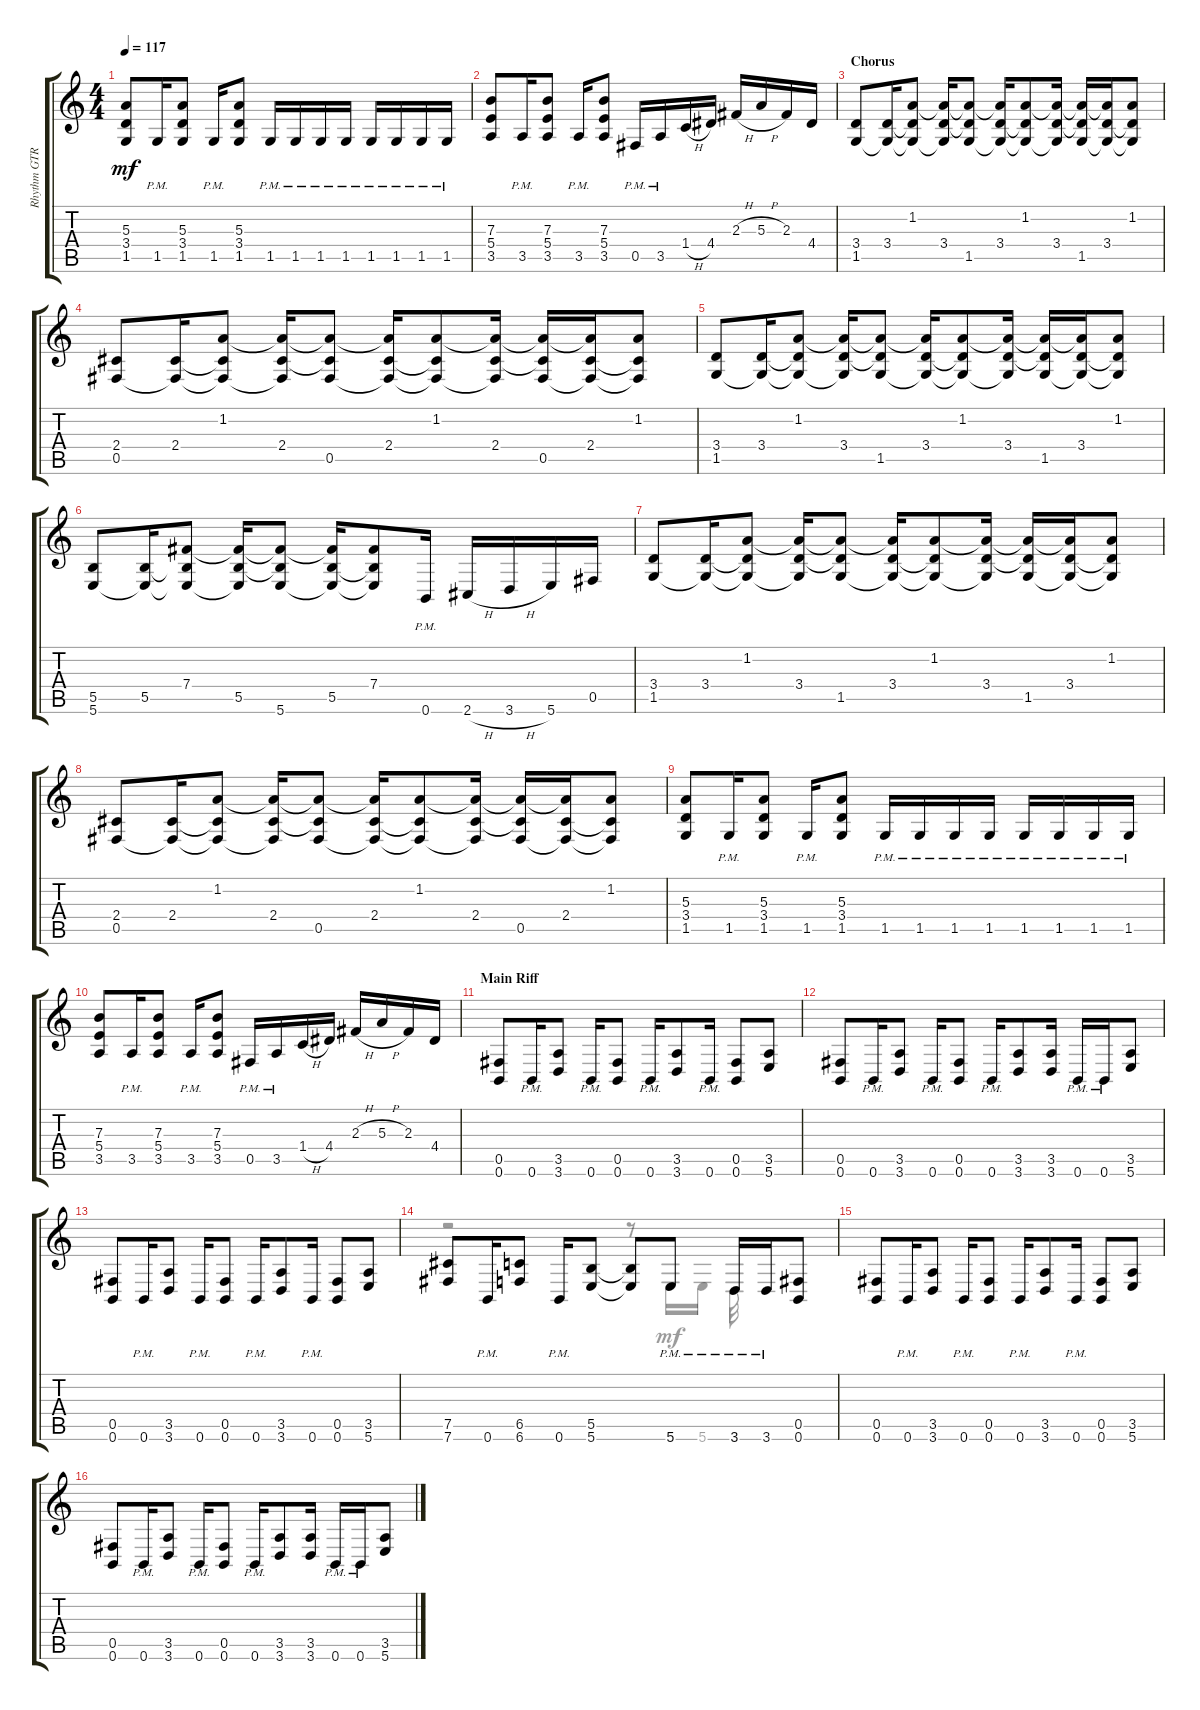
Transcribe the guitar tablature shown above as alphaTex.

\track ("Rhythm GTR 2" "Rhythm GTR") {instrument distortionguitar}
\staff {score tabs}
\tuning (Db4 Ab3 E3 B2 Gb2 B1) {hide}
\voice
\ts (4 4)
\tempo 117
\clef g2
\ks aminor
(5.3 3.4 1.5).8{dy mf} 1.5{pm}.16 (5.3 3.4 1.5).8 1.5{pm}.16 (5.3 3.4 1.5).8 1.5{pm}.16 1.5{pm}.16 1.5{pm}.16 1.5{pm}.16 1.5{pm}.16 1.5{pm}.16 1.5{pm}.16 1.5{pm}.16 |
(7.3 5.4 3.5).8 3.5{pm}.16 (7.3 5.4 3.5).8 3.5{pm}.16 (7.3 5.4 3.5).8 0.5{pm}.16 3.5{pm}.16 1.4{h}.16 4.4.16 2.3{h}.16 5.3{h}.16 2.3.16 4.4.16 |
\section ("" "Chorus")
(3.4 1.5).8 (3.4 1.5{t}).16 (1.2 3.4{t} 1.5{t}).8 (1.2{t} 3.4 1.5{t}).16 (1.2{t} 3.4{t} 1.5).8 (1.2{t} 3.4 1.5{t}).16 (1.2 3.4{t} 1.5{t}).8 (1.2{t} 3.4 1.5{t}).16 (1.2{t} 3.4{t} 1.5).16 (1.2{t} 3.4 1.5{t}).16 (1.2 3.4{t} 1.5{t}).8 |
(2.4 0.5).8 (2.4 0.5{t}).16 (1.2 2.4{t} 0.5{t}).8 (1.2{t} 2.4 0.5{t}).16 (1.2{t} 2.4{t} 0.5).8 (1.2{t} 2.4 0.5{t}).16 (1.2 2.4{t} 0.5{t}).8 (1.2{t} 2.4 0.5{t}).16 (1.2{t} 2.4{t} 0.5).16 (1.2{t} 2.4 0.5{t}).16 (1.2 2.4{t} 0.5{t}).8 |
(3.4 1.5).8 (3.4 1.5{t}).16 (1.2 3.4{t} 1.5{t}).8 (1.2{t} 3.4 1.5{t}).16 (1.2{t} 3.4{t} 1.5).8 (1.2{t} 3.4 1.5{t}).16 (1.2 3.4{t} 1.5{t}).8 (1.2{t} 3.4 1.5{t}).16 (1.2{t} 3.4{t} 1.5).16 (1.2{t} 3.4 1.5{t}).16 (1.2 3.4{t} 1.5{t}).8 |
(5.5 5.6).8 (5.5 5.6{t}).16 (7.4 5.5{t} 5.6{t}).8 (7.4{t} 5.5 5.6{t}).16 (7.4{t} 5.5{t} 5.6).8 (7.4{t} 5.5 5.6{t}).16 (7.4 5.5{t} 5.6{t}).8 0.6{pm}.16 2.6{h}.16 3.6{h}.16 5.6.16 0.5.16 |
(3.4 1.5).8 (3.4 1.5{t}).16 (1.2 3.4{t} 1.5{t}).8 (1.2{t} 3.4 1.5{t}).16 (1.2{t} 3.4{t} 1.5).8 (1.2{t} 3.4 1.5{t}).16 (1.2 3.4{t} 1.5{t}).8 (1.2{t} 3.4 1.5{t}).16 (1.2{t} 3.4{t} 1.5).16 (1.2{t} 3.4 1.5{t}).16 (1.2 3.4{t} 1.5{t}).8 |
(2.4 0.5).8 (2.4 0.5{t}).16 (1.2 2.4{t} 0.5{t}).8 (1.2{t} 2.4 0.5{t}).16 (1.2{t} 2.4{t} 0.5).8 (1.2{t} 2.4 0.5{t}).16 (1.2 2.4{t} 0.5{t}).8 (1.2{t} 2.4 0.5{t}).16 (1.2{t} 2.4{t} 0.5).16 (1.2{t} 2.4 0.5{t}).16 (1.2 2.4{t} 0.5{t}).8 |
(5.3 3.4 1.5).8 1.5{pm}.16 (5.3 3.4 1.5).8 1.5{pm}.16 (5.3 3.4 1.5).8 1.5{pm}.16 1.5{pm}.16 1.5{pm}.16 1.5{pm}.16 1.5{pm}.16 1.5{pm}.16 1.5{pm}.16 1.5{pm}.16 |
(7.3 5.4 3.5).8 3.5{pm}.16 (7.3 5.4 3.5).8 3.5{pm}.16 (7.3 5.4 3.5).8 0.5{pm}.16 3.5{pm}.16 1.4{h}.16 4.4.16 2.3{h}.16 5.3{h}.16 2.3.16 4.4.16 |
\section ("" "Main Riff")
(0.5 0.6).8 0.6{pm}.16 (3.5 3.6).8 0.6{pm}.16 (0.5 0.6).8 0.6{pm}.16 (3.5 3.6).8 0.6{pm}.16 (0.5 0.6).8 (3.5 5.6).8 |
(0.5 0.6).8 0.6{pm}.16 (3.5 3.6).8 0.6{pm}.16 (0.5 0.6).8 0.6{pm}.16 (3.5 3.6).8 (3.5 3.6).16 0.6{pm}.16 0.6{pm}.16 (3.5 5.6).8 |
(0.5 0.6).8 0.6{pm}.16 (3.5 3.6).8 0.6{pm}.16 (0.5 0.6).8 0.6{pm}.16 (3.5 3.6).8 0.6{pm}.16 (0.5 0.6).8 (3.5 5.6).8 |
(7.5 7.6).8 0.6{pm}.16 (6.5 6.6).8 0.6{pm}.16 (5.5 5.6).8 (5.5{t} 5.6{t}).8 5.6{pm}.8 3.6{pm}.16 3.6{pm}.16 (0.5 0.6).8 |
(0.5 0.6).8 0.6{pm}.16 (3.5 3.6).8 0.6{pm}.16 (0.5 0.6).8 0.6{pm}.16 (3.5 3.6).8 0.6{pm}.16 (0.5 0.6).8 (3.5 5.6).8 |
(0.5 0.6).8 0.6{pm}.16 (3.5 3.6).8 0.6{pm}.16 (0.5 0.6).8 0.6{pm}.16 (3.5 3.6).8 (3.5 3.6).16 0.6{pm}.16 0.6{pm}.16 (3.5 5.6).8
\voice
\clef g2
\ottava regular
\simile none
\ks aminor
|
|
|
|
|
|
|
|
|
|
|
|
|
r.2 r.8 5.6.16 5.6.16 3.6.32 |
|
